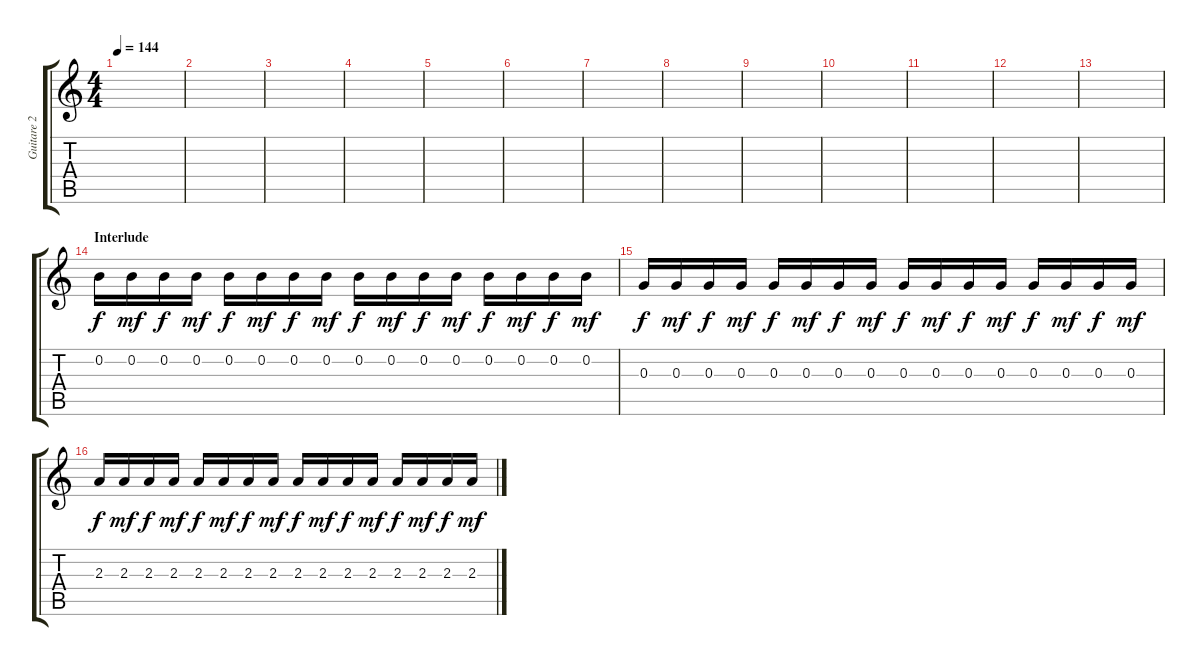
\track ("Guitare 2 (interlude)" "Guitare 2 ") {instrument electricguitarmuted}
\staff {score tabs}
\tuning (E4 B3 G3 D3 A2 E2) {hide}
\ts (4 4)
\tempo 144
\clef g2
\ks c
|
|
|
|
|
|
|
|
|
|
|
|
|
\section ("" "Interlude")
0.2.16{balance 8} 0.2.16{dy mf} 0.2.16{dy f} 0.2.16{dy mf} 0.2.16{dy f} 0.2.16{dy mf} 0.2.16{dy f} 0.2.16{dy mf} 0.2.16{dy f} 0.2.16{dy mf} 0.2.16{dy f} 0.2.16{dy mf} 0.2.16{dy f} 0.2.16{dy mf} 0.2.16{dy f} 0.2.16{dy mf} |
0.3.16{dy f balance 16} 0.3.16{dy mf} 0.3.16{dy f} 0.3.16{dy mf} 0.3.16{dy f} 0.3.16{dy mf} 0.3.16{dy f} 0.3.16{dy mf} 0.3.16{dy f} 0.3.16{dy mf} 0.3.16{dy f} 0.3.16{dy mf} 0.3.16{dy f} 0.3.16{dy mf} 0.3.16{dy f} 0.3.16{dy mf} |
2.3.16{dy f balance 8} 2.3.16{dy mf} 2.3.16{dy f} 2.3.16{dy mf} 2.3.16{dy f} 2.3.16{dy mf} 2.3.16{dy f} 2.3.16{dy mf} 2.3.16{dy f} 2.3.16{dy mf} 2.3.16{dy f} 2.3.16{dy mf} 2.3.16{dy f} 2.3.16{dy mf} 2.3.16{dy f} 2.3.16{dy mf}
